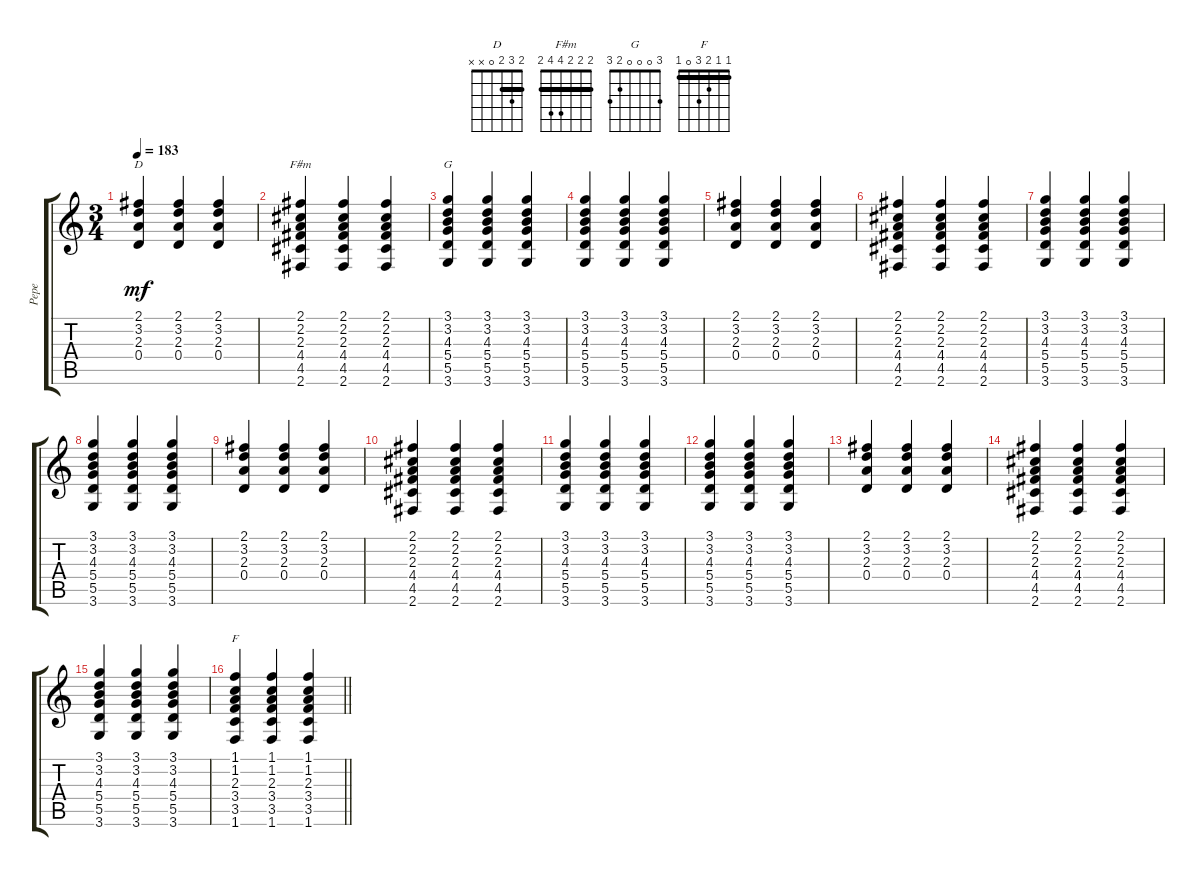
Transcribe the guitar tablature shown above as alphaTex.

\track ("Pepe" "Pepe") {instrument acousticguitarsteel}
\staff {score tabs}
\tuning (E4 B3 G3 D3 A2 E2) {hide}
\chord ("D" 2 3 2 0 x x) {barre 2}
\chord ("F#m" 2 2 2 4 4 2) {barre 2}
\chord ("G" 3 0 0 0 2 3)
\chord ("F" 1 1 2 3 0 1) {barre 1}
\ts (3 4)
\tempo 183
\clef g2
\ks c
(2.1 3.2 2.3 0.4).4{ch "D" dy mf} (2.1 3.2 2.3 0.4).4 (2.1 3.2 2.3 0.4).4 |
(2.1 2.2 2.3 4.4 4.5 2.6).4{ch "F#m"} (2.1 2.2 2.3 4.4 4.5 2.6).4 (2.1 2.2 2.3 4.4 4.5 2.6).4 |
(3.1 3.2 4.3 5.4 5.5 3.6).4{ch "G"} (3.1 3.2 4.3 5.4 5.5 3.6).4 (3.1 3.2 4.3 5.4 5.5 3.6).4 |
(3.1 3.2 4.3 5.4 5.5 3.6).4 (3.1 3.2 4.3 5.4 5.5 3.6).4 (3.1 3.2 4.3 5.4 5.5 3.6).4 |
(2.1 3.2 2.3 0.4).4 (2.1 3.2 2.3 0.4).4 (2.1 3.2 2.3 0.4).4 |
(2.1 2.2 2.3 4.4 4.5 2.6).4 (2.1 2.2 2.3 4.4 4.5 2.6).4 (2.1 2.2 2.3 4.4 4.5 2.6).4 |
(3.1 3.2 4.3 5.4 5.5 3.6).4 (3.1 3.2 4.3 5.4 5.5 3.6).4 (3.1 3.2 4.3 5.4 5.5 3.6).4 |
(3.1 3.2 4.3 5.4 5.5 3.6).4 (3.1 3.2 4.3 5.4 5.5 3.6).4 (3.1 3.2 4.3 5.4 5.5 3.6).4 |
(2.1 3.2 2.3 0.4).4 (2.1 3.2 2.3 0.4).4 (2.1 3.2 2.3 0.4).4 |
(2.1 2.2 2.3 4.4 4.5 2.6).4 (2.1 2.2 2.3 4.4 4.5 2.6).4 (2.1 2.2 2.3 4.4 4.5 2.6).4 |
(3.1 3.2 4.3 5.4 5.5 3.6).4 (3.1 3.2 4.3 5.4 5.5 3.6).4 (3.1 3.2 4.3 5.4 5.5 3.6).4 |
(3.1 3.2 4.3 5.4 5.5 3.6).4 (3.1 3.2 4.3 5.4 5.5 3.6).4 (3.1 3.2 4.3 5.4 5.5 3.6).4 |
(2.1 3.2 2.3 0.4).4 (2.1 3.2 2.3 0.4).4 (2.1 3.2 2.3 0.4).4 |
(2.1 2.2 2.3 4.4 4.5 2.6).4 (2.1 2.2 2.3 4.4 4.5 2.6).4 (2.1 2.2 2.3 4.4 4.5 2.6).4 |
(3.1 3.2 4.3 5.4 5.5 3.6).4 (3.1 3.2 4.3 5.4 5.5 3.6).4 (3.1 3.2 4.3 5.4 5.5 3.6).4 |
\barLineRight lightlight
(1.1 1.2 2.3 3.4 3.5 1.6).4{ch "F"} (1.1 1.2 2.3 3.4 3.5 1.6).4 (1.1 1.2 2.3 3.4 3.5 1.6).4
